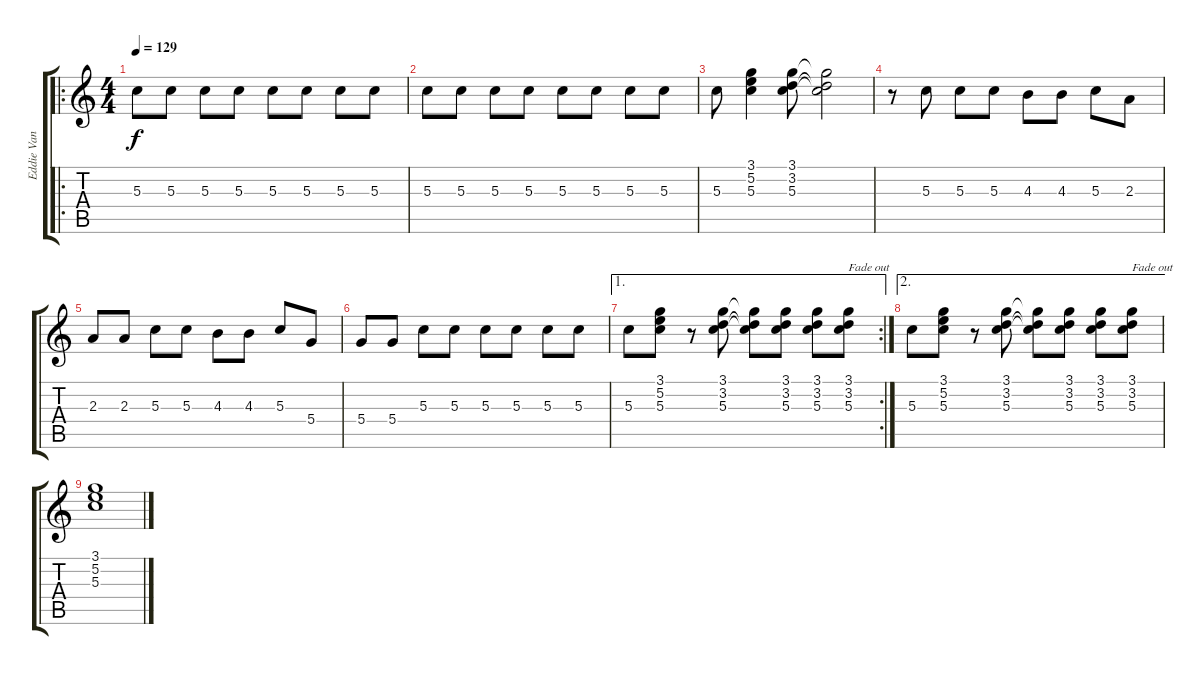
\track ("Eddie Van Halen" "Eddie Van ") {instrument distortionguitar}
\staff {score tabs}
\tuning (E4 B3 G3 D3 A2 E2) {hide}
\ro
\ts (4 4)
\tempo 129
\clef g2
\ks c
5.3.8{dy f instrument electricguitarmuted} 5.3.8 5.3.8 5.3.8 5.3.8 5.3.8 5.3.8 5.3.8 |
5.3.8 5.3.8 5.3.8 5.3.8 5.3.8 5.3.8 5.3.8 5.3.8 |
5.3.8 (3.1 5.2 5.3).4{instrument distortionguitar} (3.1 3.2 5.3).8 (3.1{t} 3.2{t} 5.3{t}).2 |
r.8 5.3.8{instrument electricguitarmuted} 5.3.8 5.3.8 4.3.8 4.3.8 5.3.8 2.3.8 |
2.3.8 2.3.8 5.3.8 5.3.8 4.3.8 4.3.8 5.3.8 5.4.8 |
5.4.8 5.4.8 5.3.8 5.3.8 5.3.8 5.3.8 5.3.8 5.3.8 |
\ae 1
\rc 2
5.3.8 (3.1 5.2 5.3).8{instrument distortionguitar} r.8 (3.1 3.2 5.3).8 (3.1{t} 3.2{t} 5.3{t}).8 (3.1 3.2 5.3).8 (3.1 3.2 5.3).8 (3.1 3.2 5.3).8{txt "Fade out"} |
\ae 2
5.3.8 (3.1 5.2 5.3).8{instrument distortionguitar} r.8 (3.1 3.2 5.3).8 (3.1{t} 3.2{t} 5.3{t}).8 (3.1 3.2 5.3).8 (3.1 3.2 5.3).8 (3.1 3.2 5.3).8{txt "Fade out"} |
(3.1 5.2 5.3).1
